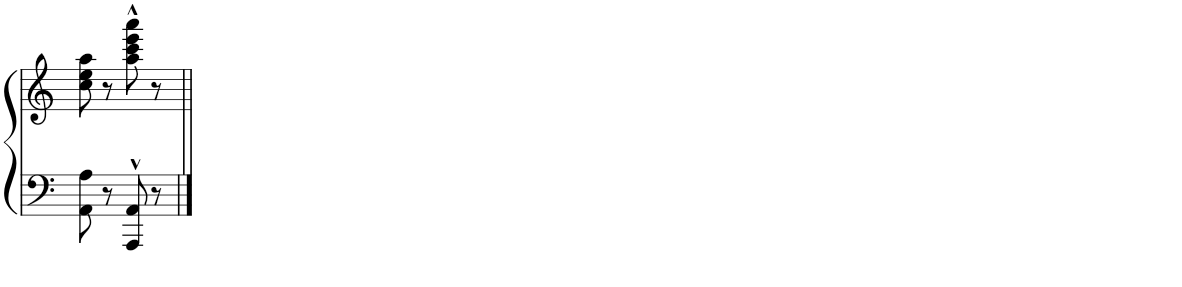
**kern	**kern
*part1	*part1
*staff2	*staff1
*I"Piano	*
*I'Pno	*
!!LO:PB:g=z
*clefF4	*clefG2
*k[]	*k[]
*M2/4	*M2/4
=50	=50
8AA\ 8A\	8cc\ 8ee\ 8aa\
8r	8r
8AAA/^^ 8AA/^^	8aa\^^ 8ccc\^^ 8eee\^^ 8aaa\^^
8r	8r
=||	=||
*-	*-
